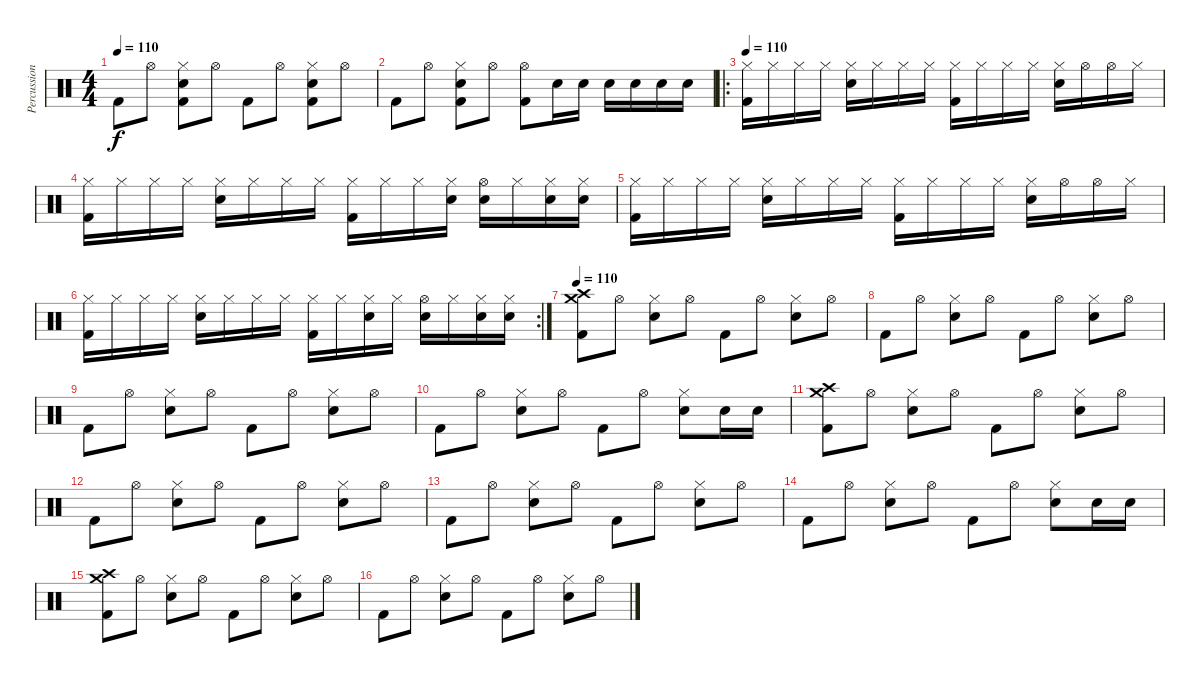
\track ("Percussion" "Percussion") {instrument percussion}
\staff {score}
\articulation defaults
\ts (4 4)
\tempo 110
\clef neutral
\ks c "Kick (hit) 2".8{dy f} "Hi-Hat (open)".8
("Hi-Hat (closed)" "Electric Snare (hit)" "Kick (hit) 2").8 "Hi-Hat (open)".8 "Kick (hit) 2".8 "Hi-Hat (open)".8 ("Hi-Hat (closed)" "Electric Snare (hit)" "Kick (hit) 2").8 "Hi-Hat (open)".8 |
"Kick (hit) 2".8 "Hi-Hat (open)".8 ("Hi-Hat (closed)" "Electric Snare (hit)" "Kick (hit) 2").8 "Hi-Hat (open)".8 ("Hi-Hat (open)" "Kick (hit) 2").8 "Electric Snare (hit)".16 "Electric Snare (hit)".16 "Electric Snare (hit)".16 "Electric Snare (hit)".16 "Electric Snare (hit)".16 "Electric Snare (hit)".16 |
\ro
\tempo 110
("Hi-Hat (closed)" "Kick (hit) 2").16 "Hi-Hat (closed)".16 "Hi-Hat (closed)".16 "Hi-Hat (closed)".16 ("Hi-Hat (closed)" "Electric Snare (hit)").16 "Hi-Hat (closed)".16 "Hi-Hat (closed)".16 "Hi-Hat (closed)".16 ("Hi-Hat (closed)" "Kick (hit) 2").16 "Hi-Hat (closed)".16 "Hi-Hat (closed)".16 "Hi-Hat (closed)".16 ("Hi-Hat (closed)" "Electric Snare (hit)").16 "Hi-Hat (open)".16 "Hi-Hat (open)".16 "Hi-Hat (closed)".16 |
("Hi-Hat (closed)" "Kick (hit) 2").16 "Hi-Hat (closed)".16 "Hi-Hat (closed)".16 "Hi-Hat (closed)".16 ("Hi-Hat (closed)" "Electric Snare (hit)").16 "Hi-Hat (closed)".16 "Hi-Hat (closed)".16 "Hi-Hat (closed)".16 ("Hi-Hat (closed)" "Kick (hit) 2").16 "Hi-Hat (closed)".16 "Hi-Hat (closed)".16 ("Hi-Hat (closed)" "Electric Snare (hit)").16 ("Hi-Hat (open)" "Electric Snare (hit)").16 "Hi-Hat (closed)".16 ("Hi-Hat (closed)" "Electric Snare (hit)").16 ("Hi-Hat (closed)" "Electric Snare (hit)").16 |
("Hi-Hat (closed)" "Kick (hit) 2").16 "Hi-Hat (closed)".16 "Hi-Hat (closed)".16 "Hi-Hat (closed)".16 ("Hi-Hat (closed)" "Electric Snare (hit)").16 "Hi-Hat (closed)".16 "Hi-Hat (closed)".16 "Hi-Hat (closed)".16 ("Hi-Hat (closed)" "Kick (hit) 2").16 "Hi-Hat (closed)".16 "Hi-Hat (closed)".16 "Hi-Hat (closed)".16 ("Hi-Hat (closed)" "Electric Snare (hit)").16 "Hi-Hat (open)".16 "Hi-Hat (open)".16 "Hi-Hat (closed)".16 |
\rc 2
("Hi-Hat (closed)" "Kick (hit) 2").16 "Hi-Hat (closed)".16 "Hi-Hat (closed)".16 "Hi-Hat (closed)".16 ("Hi-Hat (closed)" "Electric Snare (hit)").16 "Hi-Hat (closed)".16 "Hi-Hat (closed)".16 "Hi-Hat (closed)".16 ("Hi-Hat (closed)" "Kick (hit) 2").16 "Hi-Hat (closed)".16 ("Hi-Hat (closed)" "Electric Snare (hit)").16 "Hi-Hat (closed)".16 ("Hi-Hat (open)" "Electric Snare (hit)").16 "Hi-Hat (closed)".16 ("Hi-Hat (closed)" "Electric Snare (hit)").16 ("Hi-Hat (closed)" "Electric Snare (hit)").16 |
\tempo 110
("Crash medium (hit)" "Crash high (hit)" "Kick (hit) 2").8 "Hi-Hat (open)".8 ("Hi-Hat (closed)" "Electric Snare (hit)").8 "Hi-Hat (open)".8 "Kick (hit) 2".8 "Hi-Hat (open)".8 ("Hi-Hat (closed)" "Electric Snare (hit)").8 "Hi-Hat (open)".8 |
"Kick (hit) 2".8 "Hi-Hat (open)".8 ("Hi-Hat (closed)" "Electric Snare (hit)").8 "Hi-Hat (open)".8 "Kick (hit) 2".8 "Hi-Hat (open)".8 ("Hi-Hat (closed)" "Electric Snare (hit)").8 "Hi-Hat (open)".8 |
"Kick (hit) 2".8 "Hi-Hat (open)".8 ("Hi-Hat (closed)" "Electric Snare (hit)").8 "Hi-Hat (open)".8 "Kick (hit) 2".8 "Hi-Hat (open)".8 ("Hi-Hat (closed)" "Electric Snare (hit)").8 "Hi-Hat (open)".8 |
"Kick (hit) 2".8 "Hi-Hat (open)".8 ("Hi-Hat (closed)" "Electric Snare (hit)").8 "Hi-Hat (open)".8 "Kick (hit) 2".8 "Hi-Hat (open)".8 ("Hi-Hat (closed)" "Electric Snare (hit)").8 "Electric Snare (hit)".16 "Electric Snare (hit)".16 |
("Crash medium (hit)" "Crash high (hit)" "Kick (hit) 2").8 "Hi-Hat (open)".8 ("Hi-Hat (closed)" "Electric Snare (hit)").8 "Hi-Hat (open)".8 "Kick (hit) 2".8 "Hi-Hat (open)".8 ("Hi-Hat (closed)" "Electric Snare (hit)").8 "Hi-Hat (open)".8 |
"Kick (hit) 2".8 "Hi-Hat (open)".8 ("Hi-Hat (closed)" "Electric Snare (hit)").8 "Hi-Hat (open)".8 "Kick (hit) 2".8 "Hi-Hat (open)".8 ("Hi-Hat (closed)" "Electric Snare (hit)").8 "Hi-Hat (open)".8 |
"Kick (hit) 2".8 "Hi-Hat (open)".8 ("Hi-Hat (closed)" "Electric Snare (hit)").8 "Hi-Hat (open)".8 "Kick (hit) 2".8 "Hi-Hat (open)".8 ("Hi-Hat (closed)" "Electric Snare (hit)").8 "Hi-Hat (open)".8 |
"Kick (hit) 2".8 "Hi-Hat (open)".8 ("Hi-Hat (closed)" "Electric Snare (hit)").8 "Hi-Hat (open)".8 "Kick (hit) 2".8 "Hi-Hat (open)".8 ("Hi-Hat (closed)" "Electric Snare (hit)").8 "Electric Snare (hit)".16 "Electric Snare (hit)".16 |
("Crash medium (hit)" "Crash high (hit)" "Kick (hit) 2").8 "Hi-Hat (open)".8 ("Hi-Hat (closed)" "Electric Snare (hit)").8 "Hi-Hat (open)".8 "Kick (hit) 2".8 "Hi-Hat (open)".8 ("Hi-Hat (closed)" "Electric Snare (hit)").8 "Hi-Hat (open)".8 |
"Kick (hit) 2".8 "Hi-Hat (open)".8 ("Hi-Hat (closed)" "Electric Snare (hit)").8 "Hi-Hat (open)".8 "Kick (hit) 2".8 "Hi-Hat (open)".8 ("Hi-Hat (closed)" "Electric Snare (hit)").8 "Hi-Hat (open)".8
